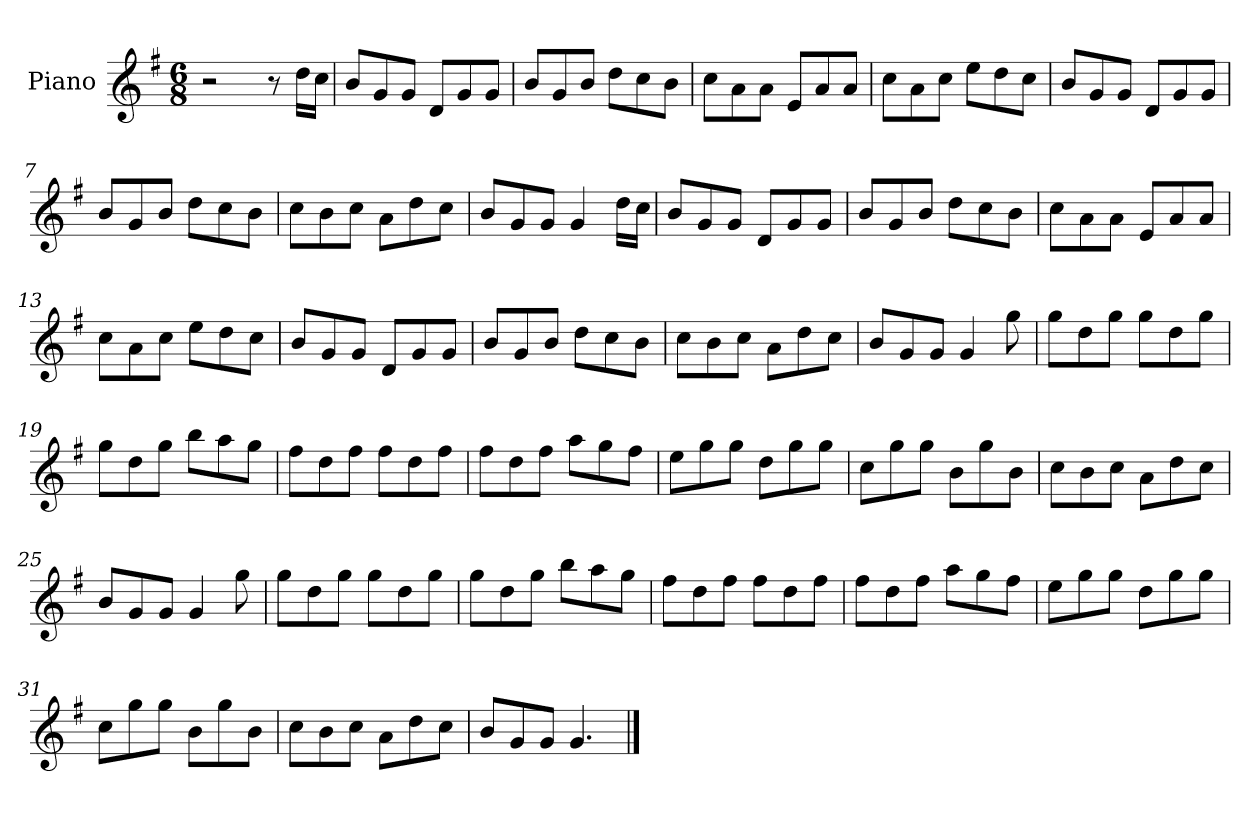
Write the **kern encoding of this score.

**kern
*part1
*staff1
*I"Piano
*I'Pno
*clefG2
*k[f#]
*M6/8
=1
2r
8r
16dd\LL
16cc\JJ
=2
8b/L
8g/
8g/J
8d/L
8g/
8g/J
=3
8b/L
8g/
8b/J
8dd\L
8cc\
8b\J
=4
8cc\L
8a\
8a\J
8e/L
8a/
8a/J
=5
8cc\L
8a\
8cc\J
8ee\L
8dd\
8cc\J
=6
8b/L
8g/
8g/J
8d/L
8g/
8g/J
=7
8b/L
8g/
8b/J
8dd\L
8cc\
8b\J
=8
8cc\L
8b\
8cc\J
8a\L
8dd\
8cc\J
=9
8b/L
8g/
8g/J
4g/
16dd\LL
16cc\JJ
=10
8b/L
8g/
8g/J
8d/L
8g/
8g/J
=11
8b/L
8g/
8b/J
8dd\L
8cc\
8b\J
=12
8cc\L
8a\
8a\J
8e/L
8a/
8a/J
=13
8cc\L
8a\
8cc\J
8ee\L
8dd\
8cc\J
=14
8b/L
8g/
8g/J
8d/L
8g/
8g/J
=15
8b/L
8g/
8b/J
8dd\L
8cc\
8b\J
=16
8cc\L
8b\
8cc\J
8a\L
8dd\
8cc\J
=17
8b/L
8g/
8g/J
4g/
8gg\
=18
8gg\L
8dd\
8gg\J
8gg\L
8dd\
8gg\J
=19
8gg\L
8dd\
8gg\J
8bb\L
8aa\
8gg\J
=20
8ff#\L
8dd\
8ff#\J
8ff#\L
8dd\
8ff#\J
=21
8ff#\L
8dd\
8ff#\J
8aa\L
8gg\
8ff#\J
=22
8ee\L
8gg\
8gg\J
8dd\L
8gg\
8gg\J
=23
8cc\L
8gg\
8gg\J
8b\L
8gg\
8b\J
=24
8cc\L
8b\
8cc\J
8a\L
8dd\
8cc\J
=25
8b/L
8g/
8g/J
4g/
8gg\
=26
8gg\L
8dd\
8gg\J
8gg\L
8dd\
8gg\J
=27
8gg\L
8dd\
8gg\J
8bb\L
8aa\
8gg\J
=28
8ff#\L
8dd\
8ff#\J
8ff#\L
8dd\
8ff#\J
=29
8ff#\L
8dd\
8ff#\J
8aa\L
8gg\
8ff#\J
=30
8ee\L
8gg\
8gg\J
8dd\L
8gg\
8gg\J
=31
8cc\L
8gg\
8gg\J
8b\L
8gg\
8b\J
=32
8cc\L
8b\
8cc\J
8a\L
8dd\
8cc\J
=33
8b/L
8g/
8g/J
4.g/
==
*-
